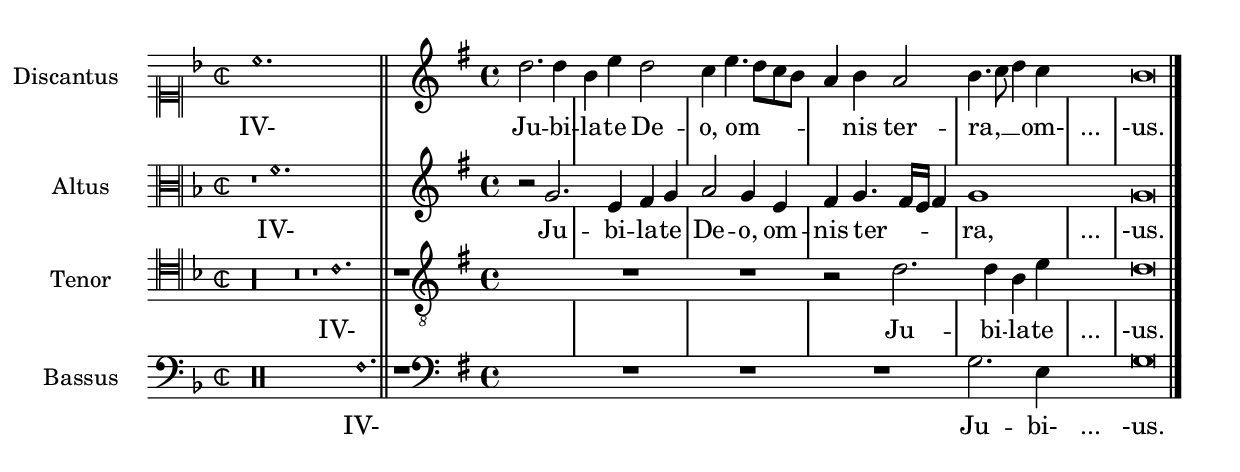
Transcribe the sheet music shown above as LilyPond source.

%% DO NOT EDIT this file manually; it is automatically
%% generated from LSR http://lsr.dsi.unimi.it
%% Make any changes in LSR itself, or in Documentation/snippets/new/ ,
%% and then run scripts/auxiliar/makelsr.py
%%
%% This file is in the public domain.
\version "2.14.2"

\header {
  lsrtags = "template, ancient-notation, really-cool, real-music"

%% Translation of GIT committish: b482c3e5b56c3841a88d957e0ca12964bd3e64fa
  texidoces = "
Al transcribir música mensural, es útil un «incipit» al compienzo
de la pieza para indicar la tonalidad y el tempo
originales. Aunque los músicos actuales están acostumbrados a las
barras de compás para reconocer con más facilidad los patrones
rítmicos, durante el período de la música mensural aún no se
habíen inventado las líneas divisorias; de hecho, la medida solía
cambiar a cada pocas notas. Como compromiso, a menudo las líneas
divisorias se imprimen entre los pentagramas en vez de hacerlo
encima de ellos.

"
  doctitlees = "Plantilla de notación de música antigua (transcripción moderna de música mensural)"


%% Translation of GIT committish: c3b519f0dd5ff0f8ccfc9a39ed1fe8df8b43741c
  texidocit = "
Quando si trascrive musica mensurale, può essere utile inserire all'inizio del
pezzo un incipit che indichi l'intonazione e il tempo originali. Le stanghette
di battuta, a cui i musicisti di oggi sono abituati e che aiutano a riconoscere
più velocemente gli schemi ritmici, durante l'epoca della musica mensurale non
erano ancora state introdotte; infatti il metro cambiava spesso ogni poche
note.  Come compromesso, le stanghette vengono spesso inserite tra i righi
invece che al loro interno.

"
  doctitleit = "Modello per notazione antica -- trascrizione moderna di musica mensurale"

%% Translation of GIT committish: 0a868be38a775ecb1ef935b079000cebbc64de40
  texidocde = "
Bei der Transkription von Mensuralmusik ist es oft erwünscht, ein
Incipit an den Anfang des Stückes zu stellen, damit klar ist, wie
Tempo und Schlüssel in der Originalnotation gesetzt waren. Während
heutzutage Musiker an Taktlinien gewöhnt sind, um Rhythmen schneller
zu erkennen, wurden diese in der Mensuralmusik nicht verwendet.
Tatsächlich ändern sich die Rhythmen auch oft alle paar Noten. Als
ein Kompromiss werden die Notenlinien nicht auf dem System, sondern
zwischen den Systemen geschrieben.
"

doctitlede = "Vorlage für Alte Notation -- moderne Transkription von Mensuralmusik"


%% Translation of GIT committish: 3b125956b08d27ef39cd48bfa3a2f1e1bb2ae8b4
  texidocfr = "
Lorsque l'on transcrit de la musique mensurale, un @emph{incipit} permet
d'indiquer la tonalité et le tempo d'origine.  Si les musiciens sont de
nos jours habitués aux barres de mesure qui présentent la structure
rythmique d'une œuvre, elles n'étaient pas en vigueur à l'époque où ces
pièces ont été composées, d'autant plus que la @qq{métrique} pouvait
changer au fil des notes.  Un compromis consiste à imprimer des barres
entre les portées plutôt que sur chacune d'elles.

"
  doctitlefr = "Exemples de notation ancienne -- transcription moderne de musique mensurale"

  texidoc = "
When transcribing mensural music, an incipit at the beginning of the
piece is useful to indicate the original key and tempo. While today
musicians are used to bar lines in order to faster recognize rhythmic
patterns, bar lines were not yet invented during the period of mensural
music; in fact, the meter often changed after every few notes. As a
compromise, bar lines are often printed between the staves rather than
on the staves.

"
  doctitle = "Ancient notation template -- modern transcription of mensural music"
} % begin verbatim


global = {
  \set Score.skipBars = ##t

  % incipit
  \once \override Score.SystemStartBracket #'transparent = ##t
   % Set tight spacing
  \override Score.SpacingSpanner #'spacing-increment = #1.0
  \key f \major
  \time 2/2
  \once \override Staff.TimeSignature #'style = #'neomensural
  \override Voice.NoteHead #'style = #'neomensural
  \override Voice.Rest #'style = #'neomensural
  \set Staff.printKeyCancellation = ##f
  \cadenzaOn % turn off bar lines
  \skip 1*10
  \once \override Staff.BarLine #'transparent = ##f
  \bar "||"
  \skip 1*1 % need this extra \skip such that clef change comes
            % after bar line
  \bar ""

  % main
  \cadenzaOff % turn bar lines on again
  \once \override Staff.Clef #'full-size-change = ##t
  \set Staff.forceClef = ##t
  \key g \major
  \time 4/4
  \override Voice.NoteHead #'style = #'default
  \override Voice.Rest #'style = #'default

  % Setting printKeyCancellation back to #t must not
  % occur in the first bar after the incipit.  Dto. for forceClef.
  % Therefore, we need an extra \skip.
  \skip 1*1
  \set Staff.printKeyCancellation = ##t
  \set Staff.forceClef = ##f

  \skip 1*7 % the actual music

  % let finis bar go through all staves
  \override Staff.BarLine #'transparent = ##f

  % finis bar
  \bar "|."
}

discantusNotes = {
  \transpose c' c'' {
    \set Staff.instrumentName = #"Discantus  "

    % incipit
    \clef "neomensural-c1"
    c'1. s2   % two bars
    \skip 1*8 % eight bars
    \skip 1*1 % one bar

    % main
    \clef "treble"
    d'2. d'4 |
    b e' d'2 |
    c'4 e'4.( d'8 c' b |
    a4) b a2 |
    b4.( c'8 d'4) c'4 |
    \once \override NoteHead #'transparent = ##t c'1 |
    b\breve |
  }
}

discantusLyrics = \lyricmode {
  % incipit
  IV-

  % main
  Ju -- bi -- |
  la -- te De -- |
  o, om --
  nis ter -- |
  ra, __ om- |
  "..." |
  -us. |
}

altusNotes = {
  \transpose c' c'' {
    \set Staff.instrumentName = #"Altus  "

    % incipit
    \clef "neomensural-c3"
    r1        % one bar
    f1. s2    % two bars
    \skip 1*7 % seven bars
    \skip 1*1 % one bar

    % main
    \clef "treble"
    r2 g2. e4 fis g | % two bars
    a2 g4 e |
    fis g4.( fis16 e fis4) |
    g1 |
    \once \override NoteHead #'transparent = ##t g1 |
    g\breve |
  }
}

altusLyrics = \lyricmode {
  % incipit
  IV-

  % main
  Ju -- bi -- la -- te | % two bars
  De -- o, om -- |
  nis ter -- ra, |
  "..." |
  -us. |
}

tenorNotes = {
  \transpose c' c' {
    \set Staff.instrumentName = #"Tenor  "

    % incipit
    \clef "neomensural-c4"
    r\longa   % four bars
    r\breve   % two bars
    r1        % one bar
    c'1. s2   % two bars
    \skip 1*1 % one bar
    \skip 1*1 % one bar

    % main
    \clef "treble_8"
    R1 |
    R1 |
    R1 |
    r2 d'2. d'4 b e' | % two bars
    \once \override NoteHead #'transparent = ##t e'1 |
    d'\breve |
  }
}

tenorLyrics = \lyricmode {
  % incipit
  IV-

  % main
  Ju -- bi -- la -- te | % two bars
  "..." |
  -us. |
}

bassusNotes = {
  \transpose c' c' {
    \set Staff.instrumentName = #"Bassus  "

    % incipit
    \clef "bass"
    r\maxima  % eight bars
    f1. s2    % two bars
    \skip 1*1 % one bar

    % main
    \clef "bass"
    R1 |
    R1 |
    R1 |
    R1 |
    g2. e4 |
    \once \override NoteHead #'transparent = ##t e1 |
    g\breve |
  }
}

bassusLyrics = \lyricmode {
  % incipit
  IV-

  % main
  Ju -- bi- |
  "..." |
  -us. |
}

\score {
  \new StaffGroup = choirStaff <<
    \new Voice =
      "discantusNotes" << \global \discantusNotes >>
    \new Lyrics =
      "discantusLyrics" \lyricsto discantusNotes { \discantusLyrics }
    \new Voice =
      "altusNotes" << \global \altusNotes >>
    \new Lyrics =
      "altusLyrics" \lyricsto altusNotes { \altusLyrics }
    \new Voice =
      "tenorNotes" << \global \tenorNotes >>
    \new Lyrics =
      "tenorLyrics" \lyricsto tenorNotes { \tenorLyrics }
    \new Voice =
      "bassusNotes" << \global \bassusNotes >>
    \new Lyrics =
      "bassusLyrics" \lyricsto bassusNotes { \bassusLyrics }
  >>
  \layout {
    \context {
      \Score

      % no bars in staves
      \override BarLine #'transparent = ##t

      % incipit should not start with a start delimiter
      \remove "System_start_delimiter_engraver"
    }
    \context {
      \Voice

      % no slurs
      \override Slur #'transparent = ##t

      % The command below can be commented out in
      % short scores, but especially for large scores you
      % will typically yield better line breaking and improve
      % overall spacing if you do not comment the command out.

      \remove "Forbid_line_break_engraver"
    }
  }
}
